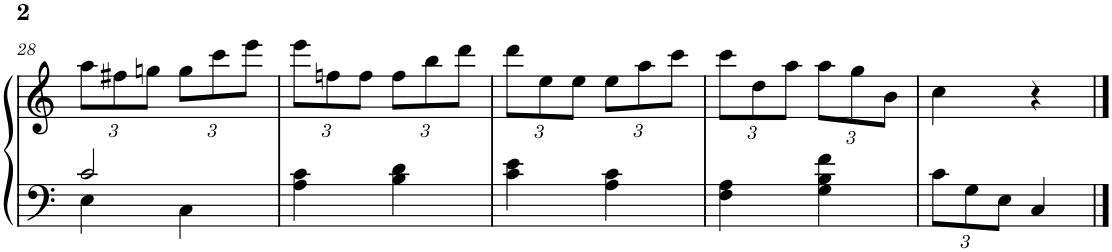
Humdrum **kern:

**kern	**kern
*part1	*part1
*staff2	*staff1
*I"Piano	*
*I'Pno.	*
!!LO:PB:g=z
*clefF4	*clefG2
*k[]	*k[]
*M2/4	*M2/4
=28	=28
*^	*
*	*	*Xbrackettup
2c/	4E\	12aa\L
.	.	12ff#X\
.	.	12ggn\J
.	4C\	12gg\L
.	.	12ccc\
.	.	12eee\J
*v	*v	*
=29	=29
4A\ 4c\	12eee\L
.	12ffn\
.	12ff\J
4B\ 4d\	12ff\L
.	12bb\
.	12ddd\J
=30	=30
4c\ 4e\	12ddd\L
.	12ee\
.	12ee\J
4A\ 4c\	12ee\L
.	12aa\
.	12ccc\J
=31	=31
4F\ 4A\	12ccc\L
.	12dd\
.	12aa\J
4G\ 4B\ 4f\	12aa\L
.	12gg\
.	12b\J
=32	=32
*Xbrackettup	*
12c\L	4cc\
12G\	.
12E\J	.
4C/	4r
==	==
*-	*-
